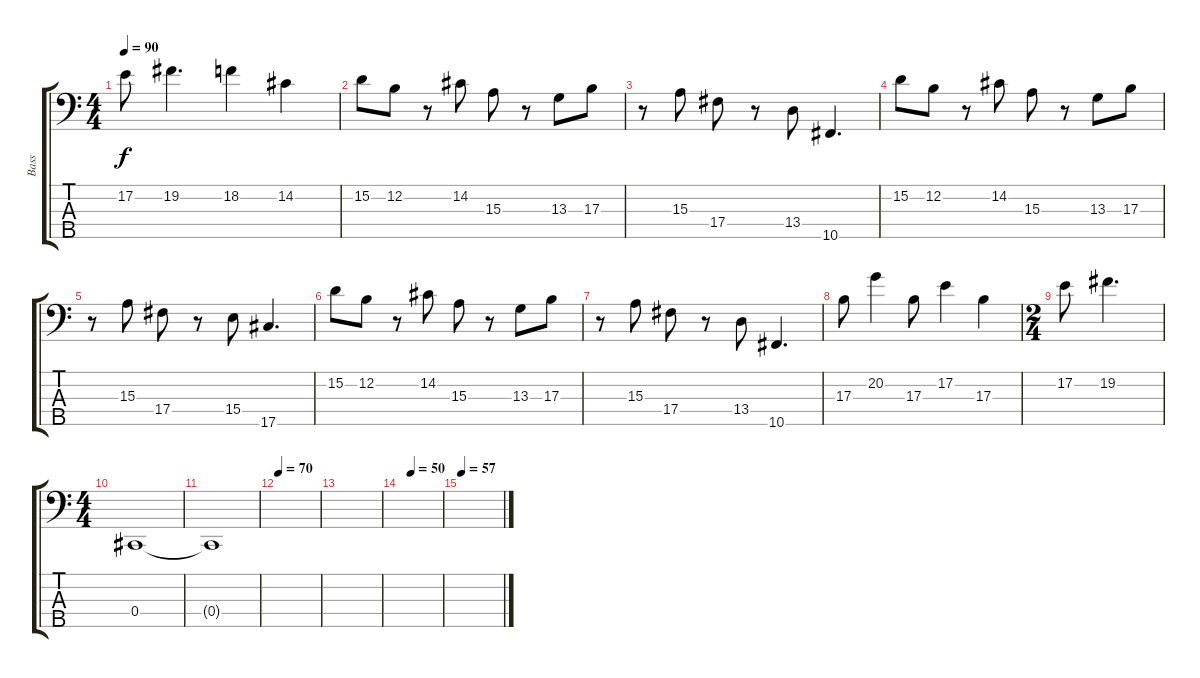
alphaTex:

\track ("Bass" "Bass") {instrument electricbassfinger}
\staff {score tabs}
\tuning (E2 B1 Gb1 Db1 Ab0) {hide}
\ts (4 4)
\tempo 90
\clef f4
\ks c
17.2.8{dy f} 19.2.4{d} 18.2.4 14.2.4 |
15.2.8 12.2.8 r.8 14.2.8 15.3.8 r.8 13.3.8 17.3.8 |
r.8 15.3.8 17.4.8 r.8 13.4.8 10.5.4{d} |
15.2.8 12.2.8 r.8 14.2.8 15.3.8 r.8 13.3.8 17.3.8 |
r.8 15.3.8 17.4.8 r.8 15.4.8 17.5.4{d} |
15.2.8 12.2.8 r.8 14.2.8 15.3.8 r.8 13.3.8 17.3.8 |
r.8 15.3.8 17.4.8 r.8 13.4.8 10.5.4{d} |
17.3.8 20.2.4 17.3.8 17.2.4 17.3.4 |
\ts (2 4)
17.2.8 19.2.4{d} |
\ts (4 4)
0.4.1 |
0.4{t}.1 |
\tempo 70
|
|
\tempo (50 0.25)
|
\tempo 57
